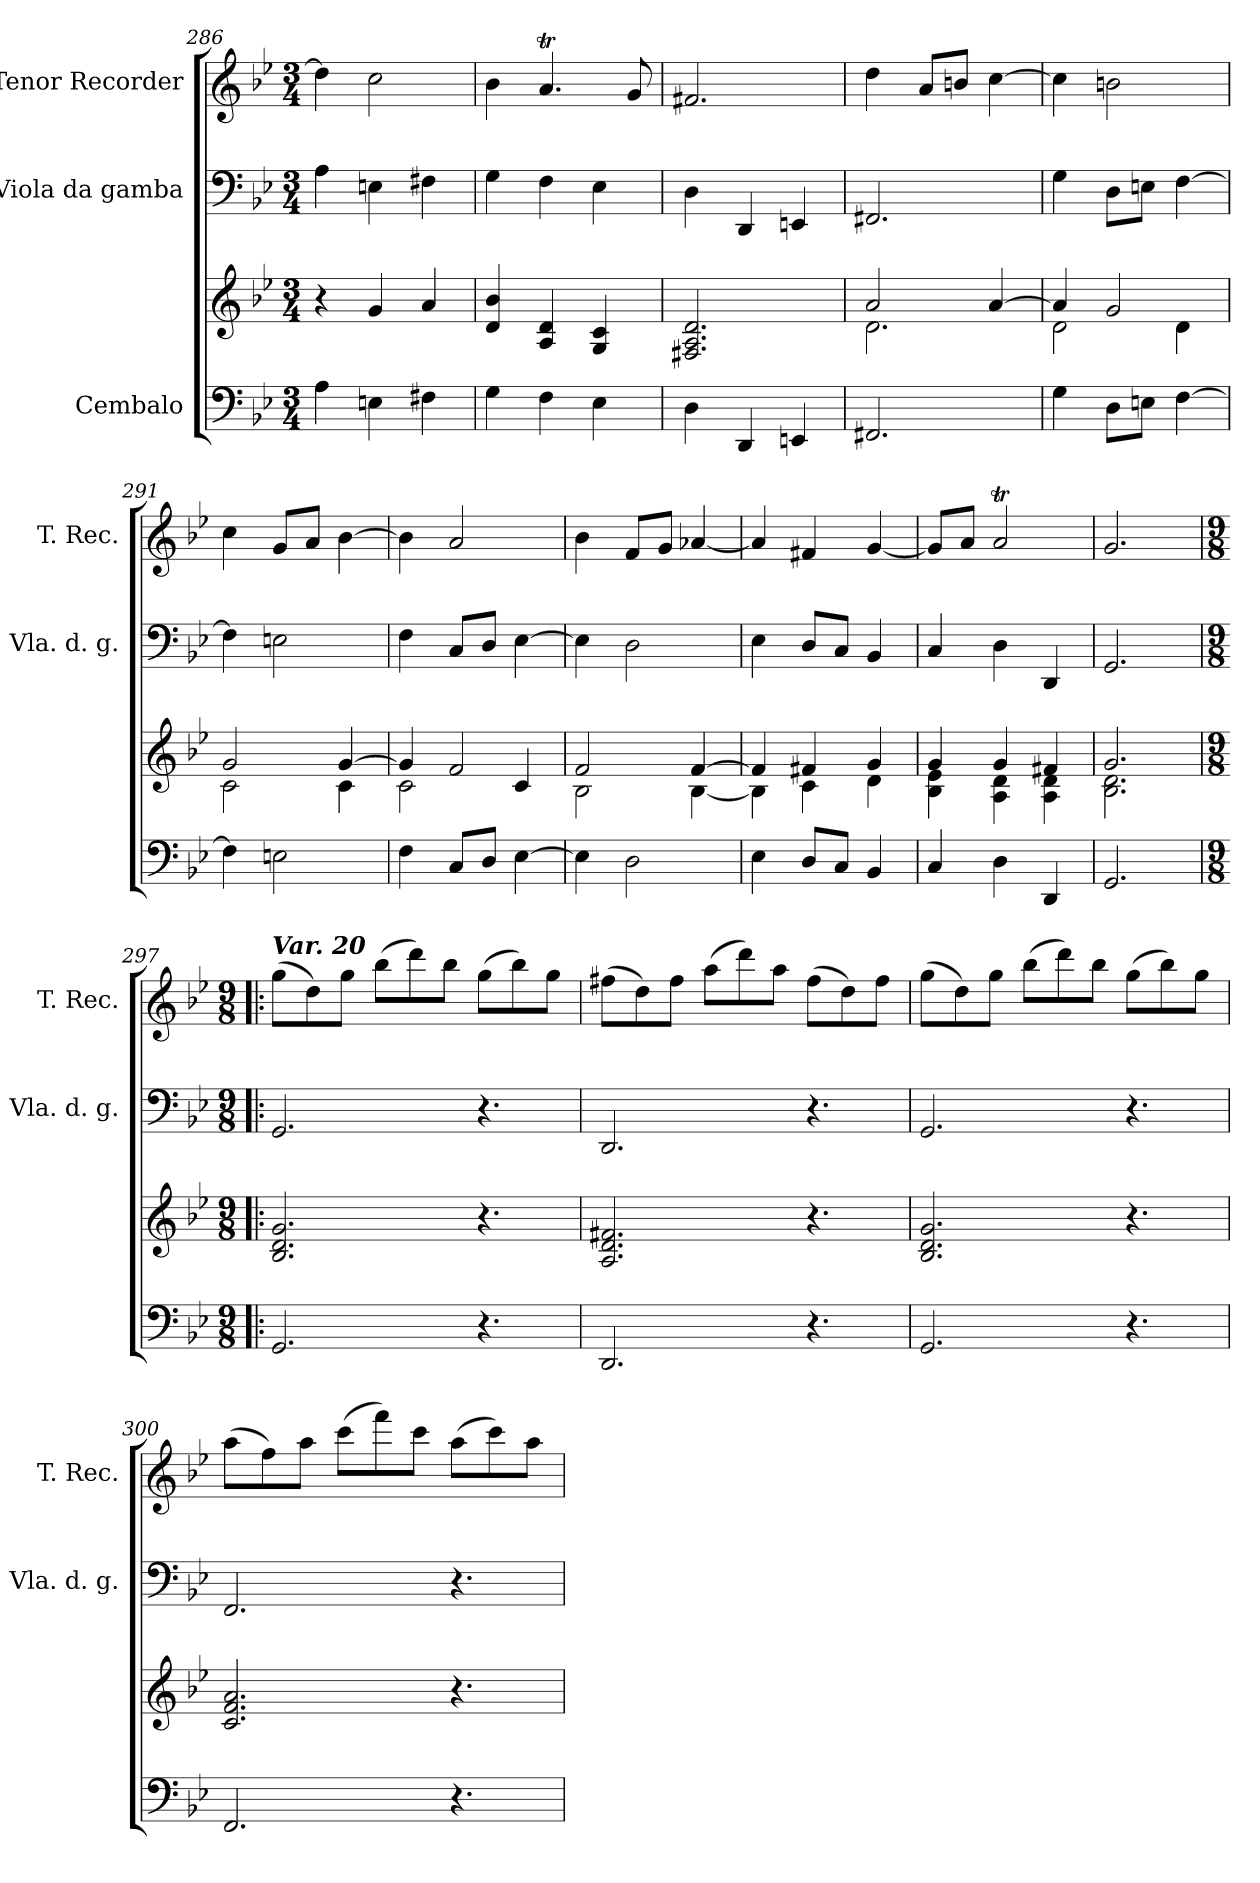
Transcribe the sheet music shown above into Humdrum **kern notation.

**kern	**kern	**kern	**kern
*part3	*part3	*part2	*part1
*staff4	*staff3	*staff2	*staff1
*I"Cembalo	*	*I"Viola da gamba	*I"Tenor Recorder
*	*	*I'Vla. d. g.	*I'T. Rec.
*clefF4	*clefG2	*clefF4	*clefG2
*k[b-e-]	*k[b-e-]	*k[b-e-]	*k[b-e-]
*M3/4	*M3/4	*M3/4	*M3/4
=286	=286	=286	=286
4A\	4r	4A\	4dd\]
4En\	4g/	4En\	2cc\
4F#X\	4a/	4F#X\	.
=287	=287	=287	=287
4G\	4d/ 4b-/	4G\	4b-\
4F\	4A/ 4d/	4F\	4.at/
4E-\	4G/ 4c/	4E-\	.
.	.	.	8g/
=288	=288	=288	=288
4D\	2.F#X/ 2.A/ 2.d/	4D\	2.f#X/
4DD/	.	4DD/	.
4EEn/	.	4EEn/	.
!!LO:PB:g=z
=289	=289	=289	=289
*	*^	*	*
2.FF#X/	2a/	2.d\	2.FF#X/	4dd\
.	.	.	.	8a/L
.	.	.	.	8bn/J
.	[4a/	.	.	[4cc\
=290	=290	=290	=290	=290
4G\	4a/]	2d\	4G\	4cc\]
8D\L	2g/	.	8D\L	2bn\
8En\J	.	.	8En\J	.
[4F\	.	4d\	[4F\	.
=291	=291	=291	=291	=291
4F\]	2g/	2c\	4F\]	4cc\
2En\	.	.	2En\	8g/L
.	.	.	.	8a/J
.	[4g/	4c\	.	[4b-\
=292	=292	=292	=292	=292
4F\	4g/]	2c\	4F\	4b-\]
8C/L	2f/	.	8C/L	2a/
8D/J	.	.	8D/J	.
[4E-\	.	4c/	[4E-\	.
=293	=293	=293	=293	=293
4E-\]	2f/	2B-\	4E-\]	4b-\
2D\	.	.	2D\	8f/L
.	.	.	.	8g/J
.	[4f/	[4B-\	.	[4a-X/
=294	=294	=294	=294	=294
4E-\	4f/]	4B-\]	4E-\	4a-/]
8D/L	4f#X/	4c\	8D/L	4f#X/
8C/J	.	.	8C/J	.
4BB-/	4g/	4d\	4BB-/	[4g/
=295	=295	=295	=295	=295
4C/	4g/	4B-\ 4e-\	4C/	8g/L]
.	.	.	.	8a/J
4D\	4g/	4A\ 4d\	4D\	2at/
4DD/	4f#X/	4A\ 4d\	4DD/	.
=296	=296	=296	=296	=296
2.GG/	2.g/	2.B-\ 2.d\	2.GG/	2.g/
*	*v	*v	*	*
!!LO:LB:g=z
=297!|:	=297!|:	=297!|:	=297!|:
*M9/8	*M9/8	*M9/8	*M9/8
*	*	*	*MM180
*	*^	*	*
!	!	!	!	!LO:TX:a:Bi:t=Var. 20
*	*v	*v	*	*
2.GG/	2.B-/ 2.d/ 2.g/	2.GG/	(8gg\L
.	.	.	8dd\)
.	.	.	8gg\J
.	.	.	(8bb-\L
.	.	.	8ddd\)
.	.	.	8bb-\J
4.r	4.r	4.r	(8gg\L
.	.	.	8bb-\)
.	.	.	8gg\J
=298	=298	=298	=298
2.DD/	2.A/ 2.d/ 2.f#X/	2.DD/	(8ff#X\L
.	.	.	8dd\)
.	.	.	8ff#\J
.	.	.	(8aa\L
.	.	.	8ddd\)
.	.	.	8aa\J
4.r	4.r	4.r	(8ff#\L
.	.	.	8dd\)
.	.	.	8ff#\J
=299	=299	=299	=299
2.GG/	2.B-/ 2.d/ 2.g/	2.GG/	(8gg\L
.	.	.	8dd\)
.	.	.	8gg\J
.	.	.	(8bb-\L
.	.	.	8ddd\)
.	.	.	8bb-\J
4.r	4.r	4.r	(8gg\L
.	.	.	8bb-\)
.	.	.	8gg\J
=300	=300	=300	=300
2.FF/	2.c/ 2.f/ 2.a/	2.FF/	(8aa\L
.	.	.	8ff\)
.	.	.	8aa\J
.	.	.	(8ccc\L
.	.	.	8fff\)
.	.	.	8ccc\J
4.r	4.r	4.r	(8aa\L
.	.	.	8ccc\)
.	.	.	8aa\J
=	=	=	=
*-	*-	*-	*-
